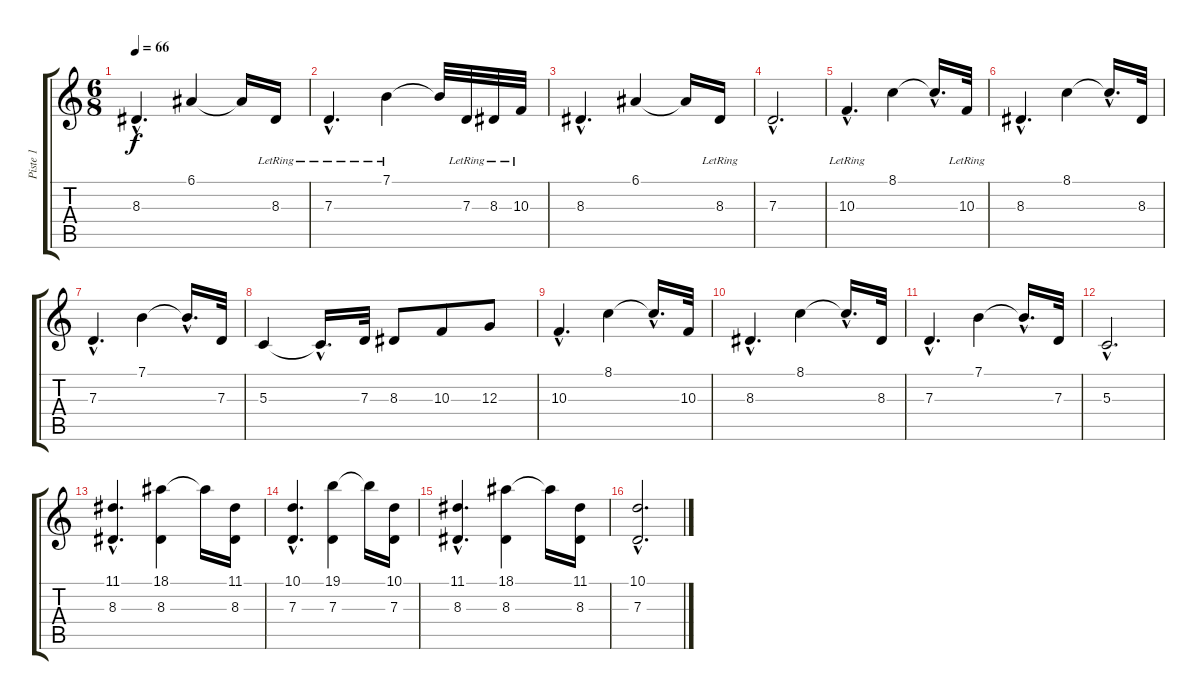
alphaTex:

\track ("Piste 1" "Piste 1") {instrument brightacousticpiano}
\staff {score tabs}
\tuning (E4 B3 G3 D3 A2 E2) {hide}
\ts (6 8)
\tempo 66
\clef g2
\ks c
8.3{hac}.4{d dy f instrument brightacousticpiano} 6.1.4 6.1{t}.16 8.3{lr}.16 |
7.3{hac lr}.4{d} 7.1{lr}.4 7.1{t}.32 7.3{lr}.32 8.3{lr}.32 10.3{lr}.32 |
8.3{hac}.4{d} 6.1.4 6.1{t}.16 8.3{lr}.16 |
7.3{hac}.2{d} |
10.3{hac lr}.4{d} 8.1.4 8.1{hac t}.16{d} 10.3{lr}.32 |
8.3{hac}.4{d} 8.1.4 8.1{hac t}.16{d} 8.3.32 |
7.3{hac}.4{d} 7.1.4 7.1{hac t}.16{d} 7.3.32 |
5.3.4 5.3{hac t}.16{d} 7.3.32 8.3.8 10.3.8 12.3.8 |
10.3{hac}.4{d} 8.1.4 8.1{hac t}.16{d} 10.3.32 |
8.3{hac}.4{d} 8.1.4 8.1{hac t}.16{d} 8.3.32 |
7.3{hac}.4{d} 7.1.4 7.1{hac t}.16{d} 7.3.32 |
5.3{hac}.2{d} |
(11.1{hac} 8.3{hac}).4{d} (18.1 8.3).4 18.1{t}.16 (11.1 8.3).16 |
(10.1{hac} 7.3{hac}).4{d} (19.1 7.3).4 19.1{t}.16 (10.1 7.3).16 |
(11.1{hac} 8.3{hac}).4{d} (18.1 8.3).4 18.1{t}.16 (11.1 8.3).16 |
(10.1{hac} 7.3{hac}).2{d}
